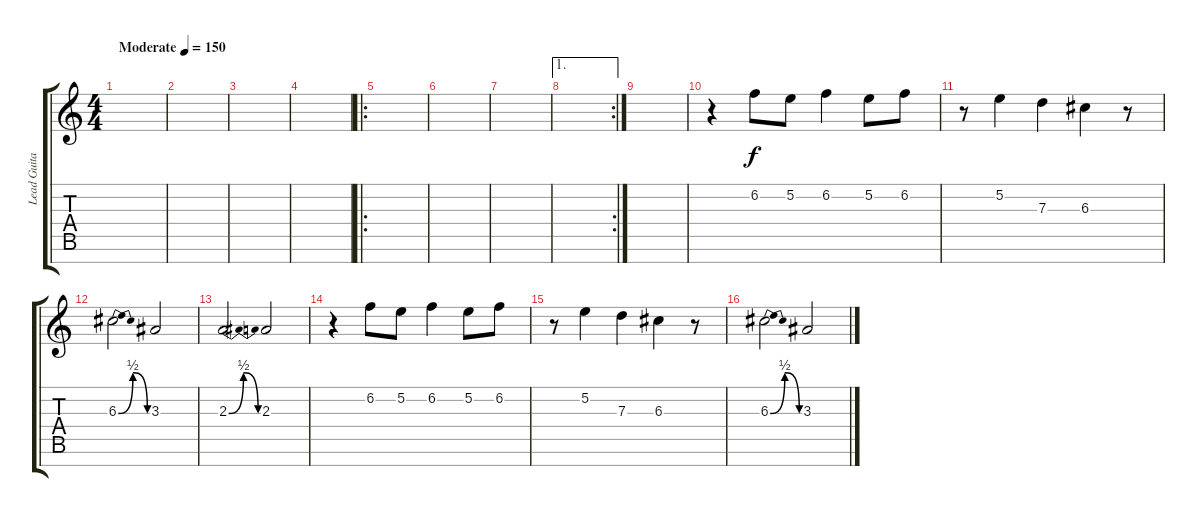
\track ("Lead Guitar 2" "Lead Guita") {instrument overdrivenguitar}
\staff {score tabs}
\tuning (E4 B3 G3 D3 A2 E2 B1) {hide}
\ts (4 4)
\tempo (150 "Moderate")
\clef g2
\ks c
|
|
|
|
\ro
|
|
|
\ae 1
\rc 2
|
|
r.4 6.2.8 5.2.8 6.2.4 5.2.8 6.2.8 |
r.8 5.2.4 7.3.4 6.3.4 r.8 |
6.3{be (bendrelease 0 0 20 2 30 2 60 0)}.2 3.3.2 |
2.3{be (bendrelease 0 0 10 2 20 2 60 0)}.2 2.3.2 |
r.4 6.2.8 5.2.8 6.2.4 5.2.8 6.2.8 |
r.8 5.2.4 7.3.4 6.3.4 r.8 |
6.3{be (bendrelease 0 0 20 2 30 2 60 0)}.2 3.3.2
